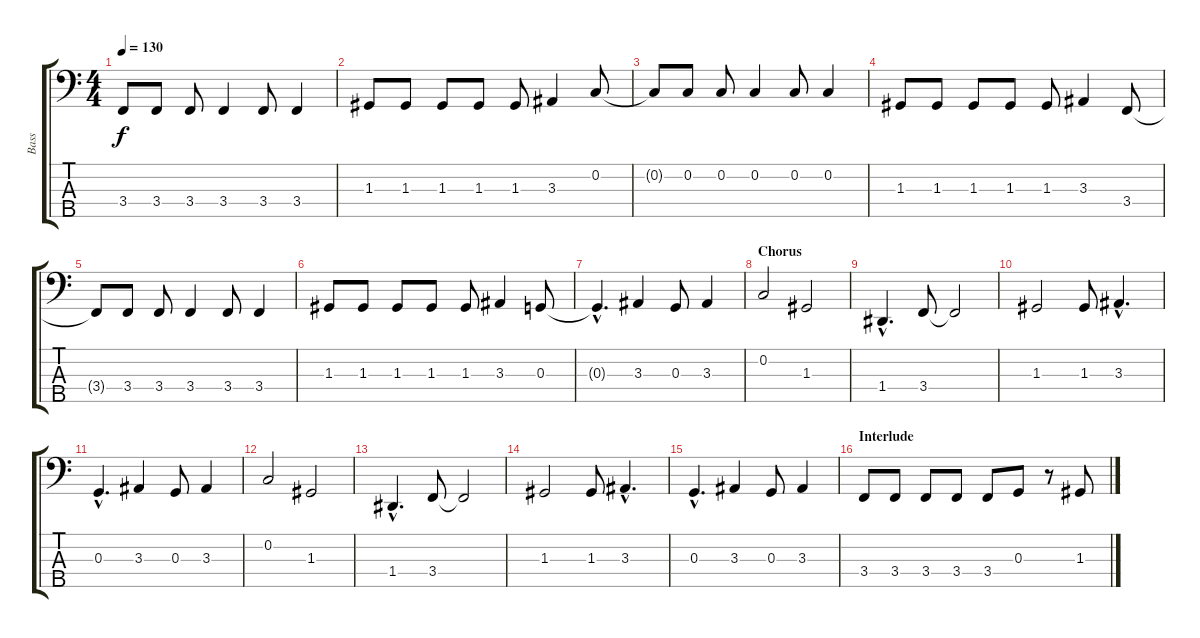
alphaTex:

\track ("Bass" "Bass") {instrument electricbassfinger}
\staff {score tabs}
\tuning (F2 C2 G1 D1 A0) {hide}
\ts (4 4)
\tempo 130
\clef f4
\ks c
3.4{t}.8{dy f} 3.4.8 3.4.8 3.4.4 3.4.8 3.4.4 |
1.3.8 1.3.8 1.3.8 1.3.8 1.3.8 3.3.4 0.2.8 |
0.2{t}.8 0.2.8 0.2.8 0.2.4 0.2.8 0.2.4 |
1.3.8 1.3.8 1.3.8 1.3.8 1.3.8 3.3.4 3.4.8 |
3.4{t}.8 3.4.8 3.4.8 3.4.4 3.4.8 3.4.4 |
1.3.8 1.3.8 1.3.8 1.3.8 1.3.8 3.3.4 0.3.8 |
0.3{hac t}.4{d} 3.3.4 0.3.8 3.3.4 |
\section ("" "Chorus")
0.2.2 1.3.2 |
1.4{hac}.4{d} 3.4.8 3.4{t}.2 |
1.3.2 1.3.8 3.3{hac}.4{d} |
0.3{hac}.4{d} 3.3.4 0.3.8 3.3.4 |
0.2.2 1.3.2 |
1.4{hac}.4{d} 3.4.8 3.4{t}.2 |
1.3.2 1.3.8 3.3{hac}.4{d} |
0.3{hac}.4{d} 3.3.4 0.3.8 3.3.4 |
\section ("" "Interlude")
3.4.8 3.4.8 3.4.8 3.4.8 3.4.8 0.3.8 r.8 1.3.8
